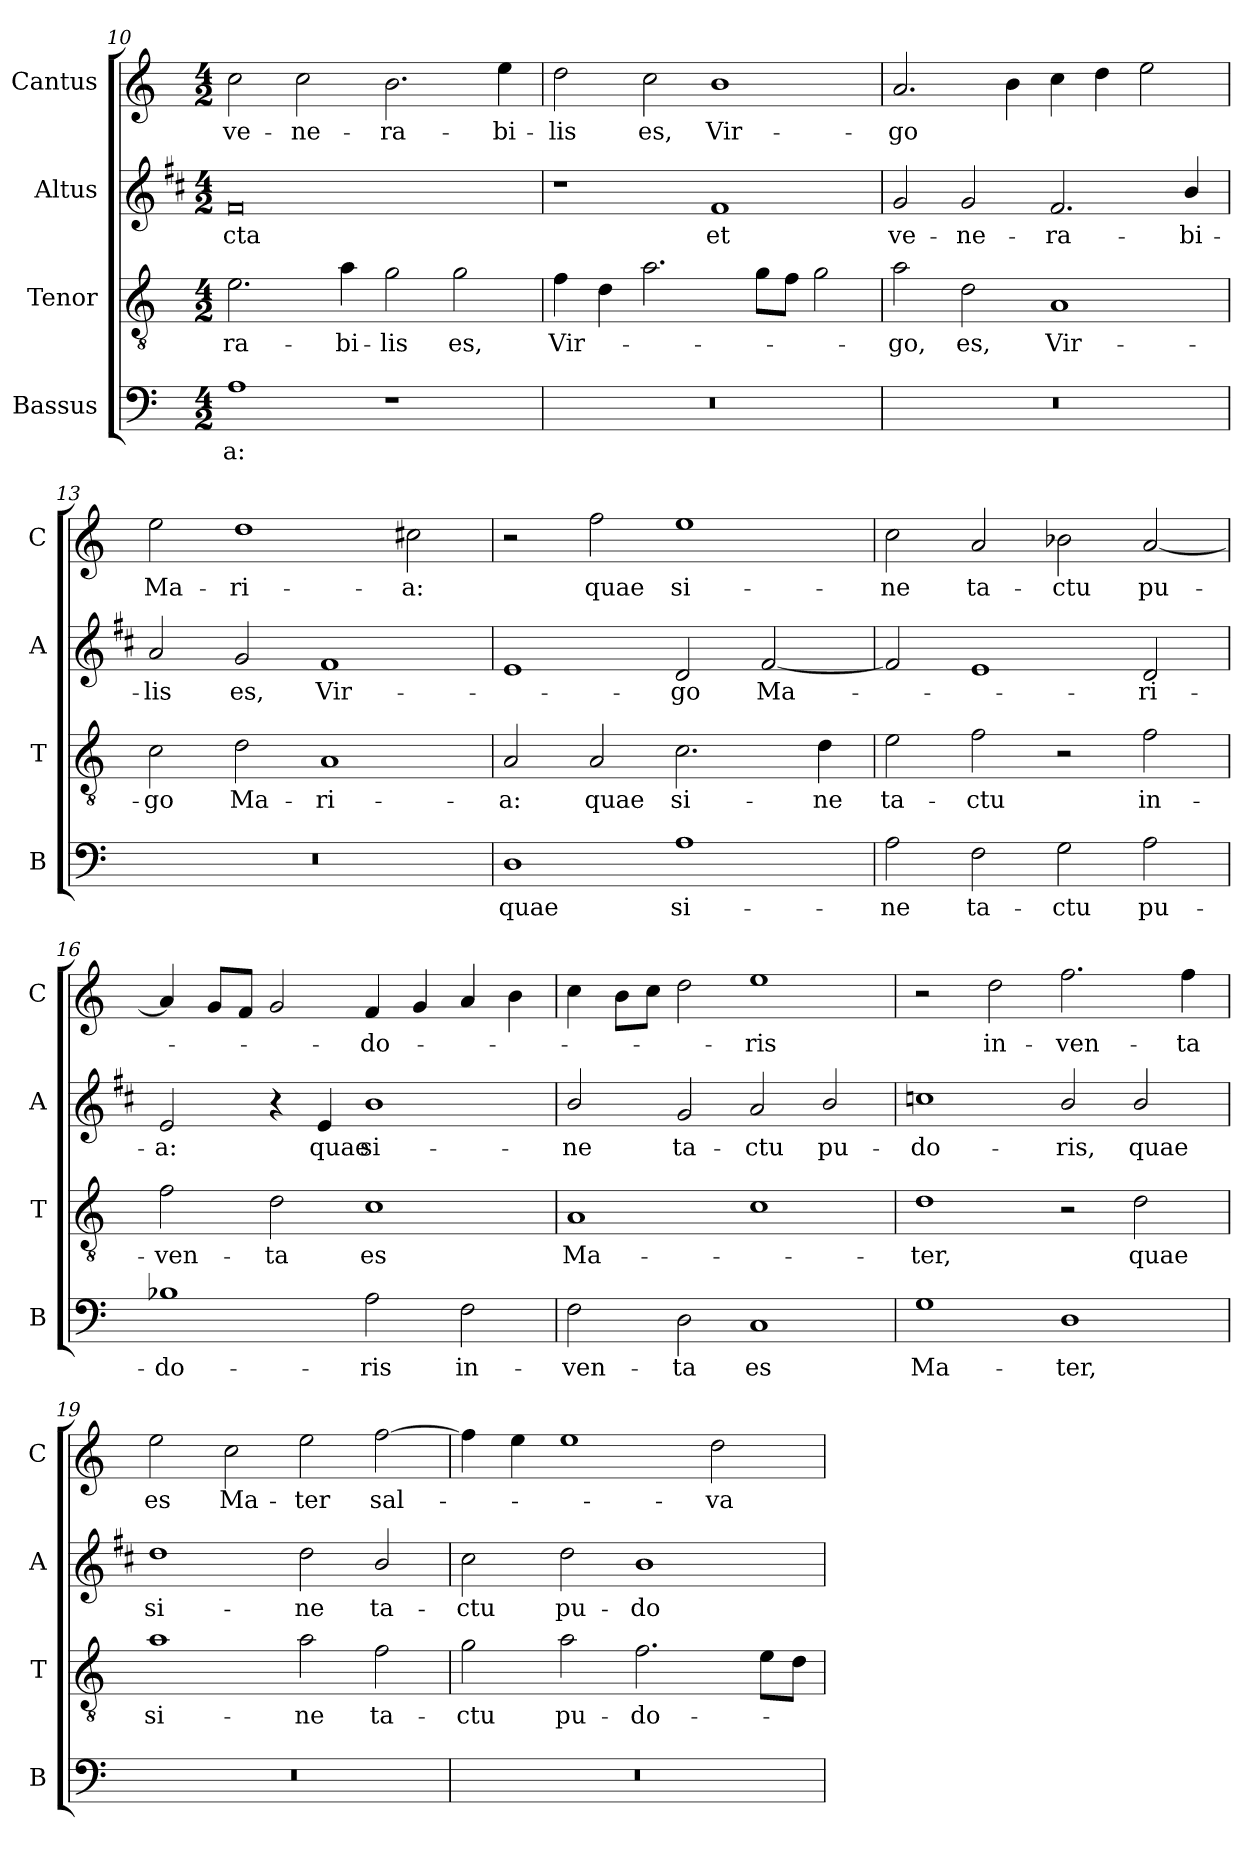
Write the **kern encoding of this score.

**kern	**text	**kern	**text	**kern	**text	**kern	**text
*part4	*part4	*part3	*part3	*part2	*part2	*part1	*part1
*staff4	*staff4	*staff3	*staff3	*staff2	*staff2	*staff1	*staff1
*I"Bassus	*	*I"Tenor	*	*I"Altus	*	*I"Cantus	*
*I'B	*	*I'T	*	*I'A	*	*I'C	*
*clefF4	*	*clefGv2	*	*clefG2	*	*clefG2	*
*	*	*	*	*ITrd1c2	*	*	*
*k[]	*	*k[]	*	*k[]	*	*k[]	*
*C:	*	*C:	*	*C:	*	*C:	*
*M4/2	*	*M4/2	*	*M4/2	*	*M4/2	*
=10	=10	=10	=10	=10	=10	=10	=10
!	!LO:LY:b	!	!LO:LY:b	!	!LO:LY:b	!	!LO:LY:b
1A	-a:	2.e\	-ra-	0e	-cta	2cc\	ve-
!	!	!	!	!	!	!	!LO:LY:b
.	.	.	.	.	.	2cc\	-ne-
!	!	!	!LO:LY:b	!	!	!	!
.	.	4a\	-bi-	.	.	.	.
!	!	!	!LO:LY:b	!	!	!	!LO:LY:b
1r	.	2g\	-lis	.	.	2.b\	-ra-
!	!	!	!LO:LY:b	!	!	!	!
.	.	2g\	es,	.	.	.	.
!	!	!	!	!	!	!	!LO:LY:b
.	.	.	.	.	.	4ee\	-bi-
!!LO:LB:g=z
=11	=11	=11	=11	=11	=11	=11	=11
!	!	!	!LO:LY:b	!	!	!	!LO:LY:b
0r	.	4f\	Vir-	1r	.	2dd\	-lis
.	.	4d\	.	.	.	.	.
!	!	!	!	!	!	!	!LO:LY:b
.	.	2.a\	.	.	.	2cc\	es,
!	!	!	!	!	!LO:LY:b	!	!LO:LY:b
.	.	.	.	1e	et	1b	Vir-
.	.	8g\L	.	.	.	.	.
.	.	8f\J	.	.	.	.	.
.	.	2g\	.	.	.	.	.
=12	=12	=12	=12	=12	=12	=12	=12
!	!	!	!LO:LY:b	!	!LO:LY:b	!	!LO:LY:b
0r	.	2a\	-go,	2f/	ve-	2.a/	-go
!	!	!	!LO:LY:b	!	!LO:LY:b	!	!
.	.	2d\	es,	2f/	-ne-	.	.
.	.	.	.	.	.	4b\	.
!	!	!	!LO:LY:b	!	!LO:LY:b	!	!
.	.	1A	Vir-	2.e/	-ra-	4cc\	.
.	.	.	.	.	.	4dd\	.
.	.	.	.	.	.	2ee\	.
!	!	!	!	!	!LO:LY:b	!	!
.	.	.	.	4a/	-bi-	.	.
=13	=13	=13	=13	=13	=13	=13	=13
!	!	!	!LO:LY:b	!	!LO:LY:b	!	!LO:LY:b
0r	.	2c\	-go	2g/	-lis	2ee\	Ma-
!	!	!	!LO:LY:b	!	!LO:LY:b	!	!LO:LY:b
.	.	2d\	Ma-	2f/	es,	1dd	-ri-
!	!	!	!LO:LY:b	!	!LO:LY:b	!	!
.	.	1A	-ri-	1e	Vir-	.	.
!	!	!	!	!	!	!	!LO:LY:b
.	.	.	.	.	.	2cc#X\	-a:
=14	=14	=14	=14	=14	=14	=14	=14
!	!LO:LY:b	!	!LO:LY:b	!	!	!	!
1D	quae	2A/	-a:	1d	.	2r	.
!	!	!	!LO:LY:b	!	!	!	!LO:LY:b
.	.	2A/	quae	.	.	2ff\	quae
!	!LO:LY:b	!	!LO:LY:b	!	!LO:LY:b	!	!LO:LY:b
1A	si-	2.c\	si-	2c/	-go	1ee	si-
!	!	!	!	!	!LO:LY:b	!	!
.	.	.	.	[2e/	Ma-	.	.
!	!	!	!LO:LY:b	!	!	!	!
.	.	4d\	-ne	.	.	.	.
=15	=15	=15	=15	=15	=15	=15	=15
!	!LO:LY:b	!	!LO:LY:b	!	!	!	!LO:LY:b
2A\	-ne	2e\	ta-	2e/]	.	2cc\	-ne
!	!LO:LY:b	!	!LO:LY:b	!	!	!	!LO:LY:b
2F\	ta-	2f\	-ctu	1d	.	2a/	ta-
!	!LO:LY:b	!	!	!	!	!	!LO:LY:b
2G\	-ctu	2r	.	.	.	2b-X\	-ctu
!	!LO:LY:b	!	!LO:LY:b	!	!LO:LY:b	!	!LO:LY:b
2A\	pu-	2f\	in-	2c/	-ri-	[2a/	pu-
!!LO:LB:g=z
=16	=16	=16	=16	=16	=16	=16	=16
!	!LO:LY:b	!	!LO:LY:b	!	!LO:LY:b	!	!
1B-X	-do-	2f\	-ven-	2d/	-a:	4a/]	.
.	.	.	.	.	.	8g/L	.
.	.	.	.	.	.	8f/J	.
!	!	!	!LO:LY:b	!	!	!	!
.	.	2d\	-ta	4r	.	2g/	.
!	!	!	!	!	!LO:LY:b	!	!
.	.	.	.	4d/	quae	.	.
!	!LO:LY:b	!	!LO:LY:b	!	!LO:LY:b	!	!LO:LY:b
2A\	-ris	1c	es	1a	si-	4f/	-do-
.	.	.	.	.	.	4g/	.
!	!LO:LY:b	!	!	!	!	!	!
2F\	in-	.	.	.	.	4a/	.
.	.	.	.	.	.	4b\	.
=17	=17	=17	=17	=17	=17	=17	=17
!	!LO:LY:b	!	!LO:LY:b	!	!LO:LY:b	!	!
2F\	-ven-	1A	Ma-	2a/	-ne	4cc\	.
.	.	.	.	.	.	8b\L	.
.	.	.	.	.	.	8cc\J	.
!	!LO:LY:b	!	!	!	!LO:LY:b	!	!
2D\	-ta	.	.	2f/	ta-	2dd\	.
!	!LO:LY:b	!	!	!	!LO:LY:b	!	!LO:LY:b
1C	es	1c	.	2g/	-ctu	1ee	-ris
!	!	!	!	!	!LO:LY:b	!	!
.	.	.	.	2a/	pu-	.	.
=18	=18	=18	=18	=18	=18	=18	=18
!	!LO:LY:b	!	!LO:LY:b	!	!LO:LY:b	!	!
1G	Ma-	1d	-ter,	1b-X	-do-	2r	.
!	!	!	!	!	!	!	!LO:LY:b
.	.	.	.	.	.	2dd\	in-
!	!LO:LY:b	!	!	!	!LO:LY:b	!	!LO:LY:b
1D	-ter,	2r	.	2a/	-ris,	2.ff\	-ven-
!	!	!	!LO:LY:b	!	!LO:LY:b	!	!
.	.	2d\	quae	2a/	quae	.	.
!	!	!	!	!	!	!	!LO:LY:b
.	.	.	.	.	.	4ff\	-ta
=19	=19	=19	=19	=19	=19	=19	=19
!	!	!	!LO:LY:b	!	!LO:LY:b	!	!LO:LY:b
0r	.	1a	si-	1cc	si-	2ee\	es
!	!	!	!	!	!	!	!LO:LY:b
.	.	.	.	.	.	2cc\	Ma-
!	!	!	!LO:LY:b	!	!LO:LY:b	!	!LO:LY:b
.	.	2a\	-ne	2cc\	-ne	2ee\	-ter
!	!	!	!LO:LY:b	!	!LO:LY:b	!	!LO:LY:b
.	.	2f\	ta-	2a/	ta-	[2ff\	sal-
=20	=20	=20	=20	=20	=20	=20	=20
!	!	!	!LO:LY:b	!	!LO:LY:b	!	!
0r	.	2g\	-ctu	2b\	-ctu	4ff\]	.
.	.	.	.	.	.	4ee\	.
!	!	!	!LO:LY:b	!	!LO:LY:b	!	!
.	.	2a\	pu-	2cc\	pu-	1ee	.
!	!	!	!LO:LY:b	!	!LO:LY:b	!	!
.	.	2.f\	-do-	1a	-do-	.	.
!	!	!	!	!	!	!	!LO:LY:b
.	.	.	.	.	.	2dd\	-va-
.	.	8e\L	.	.	.	.	.
.	.	8d\J	.	.	.	.	.
=	=	=	=	=	=	=	=
*-	*-	*-	*-	*-	*-	*-	*-
